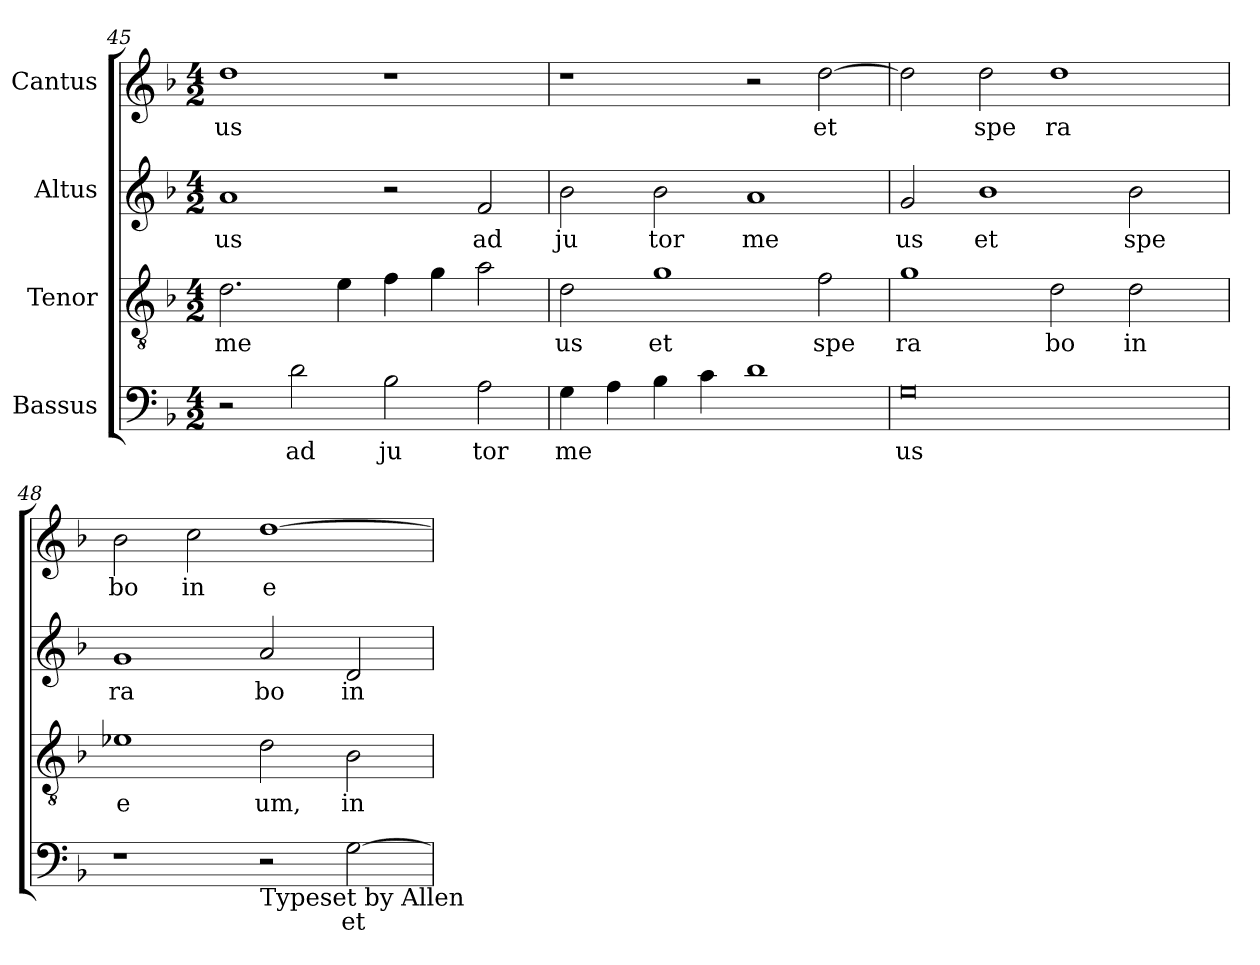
**kern	**text	**kern	**text	**kern	**text	**kern	**text
*part4	*part4	*part3	*part3	*part2	*part2	*part1	*part1
*staff4	*staff4	*staff3	*staff3	*staff2	*staff2	*staff1	*staff1
*I"Bassus	*	*I"Tenor	*	*I"Altus	*	*I"Cantus	*
*clefF4	*	*clefGv2	*	*clefG2	*	*clefG2	*
*k[b-]	*	*k[b-]	*	*k[b-]	*	*k[b-]	*
*F:	*	*F:	*	*F:	*	*F:	*
*M4/2	*	*M4/2	*	*M4/2	*	*M4/2	*
=45	=45	=45	=45	=45	=45	=45	=45
!	!	!	!LO:LY:b	!	!LO:LY:b:cj	!	!LO:LY:b:cj
2r	.	2.d\	me	1a	us	1dd	us
!	!LO:LY:b:cj	!	!	!	!	!	!
2d\	ad	.	.	.	.	.	.
.	.	4e\	.	.	.	.	.
!	!LO:LY:b:cj	!	!	!	!	!	!
2B-\	ju	4f\	.	2r	.	1r	.
.	.	4g\	.	.	.	.	.
!	!LO:LY:b:cj	!	!	!	!LO:LY:b:cj	!	!
2A\	tor	2a\	.	2f/	ad	.	.
=46	=46	=46	=46	=46	=46	=46	=46
!	!LO:LY:b	!	!LO:LY:b:cj	!	!LO:LY:b:cj	!	!
4G\	me	2d\	us	2b-\	ju	1r	.
4A\	.	.	.	.	.	.	.
!	!	!	!LO:LY:b:cj	!	!LO:LY:b:cj	!	!
4B-\	.	1g	et	2b-\	tor	.	.
4c\	.	.	.	.	.	.	.
!	!	!	!	!	!LO:LY:b:cj	!	!
1d	.	.	.	1a	me	2r	.
!	!	!	!LO:LY:b:cj	!	!	!	!LO:LY:b:cj
.	.	2f\	spe	.	.	[>2dd\	et
!!LO:LB:g=z
=47	=47	=47	=47	=47	=47	=47	=47
!	!LO:LY:b:cj	!	!LO:LY:b:cj	!	!LO:LY:b:cj	!	!
*	*	*	*	*^	*	*	*
0G	us	1g	ra	2g/	64ryy	us	2dd\]	.
.	.	.	.	.	1ryy	.	.	.
!	!	!	!	!	!	!LO:LY:b:cj	!	!LO:LY:b:cj
.	.	.	.	1b-	.	et	2dd\	spe
!	!	!	!LO:LY:b:cj	!	!	!	!	!LO:LY:b:cj
.	.	2d\	bo	.	.	.	1dd	ra
.	.	.	.	.	2ryy	.	.	.
!	!	!	!LO:LY:b:cj	!	!	!LO:LY:b:cj	!	!
.	.	2d\	in	2b-\	.	spe	.	.
.	.	.	.	.	4ryy	.	.	.
.	.	.	.	.	8...ryy	.	.	.
=48	=48	=48	=48	=48	=48	=48	=48	=48
!	!	!	!LO:LY:b:cj	!	!	!LO:LY:b:cj	!	!LO:LY:b:cj
*	*	*	*	*v	*v	*	*	*
1r	.	1e-X	e	1g	ra	2b-\	bo
!	!	!	!	!	!	!	!LO:LY:b:cj
.	.	.	.	.	.	2cc\	in
!LO:TX:b:t=Typeset by Allen	!	!	!	!	!	!	!
!	!	!	!LO:LY:b:cj	!	!LO:LY:b:cj	!	!LO:LY:b:rj
2r	.	2d\	um,	2a/	bo	[>1dd	e
!	!LO:LY:b:cj	!	!LO:LY:b:cj	!	!LO:LY:b:cj	!	!
[>2G\	et	2B-\	in	2d/	in	.	.
=	=	=	=	=	=	=	=
*-	*-	*-	*-	*-	*-	*-	*-
